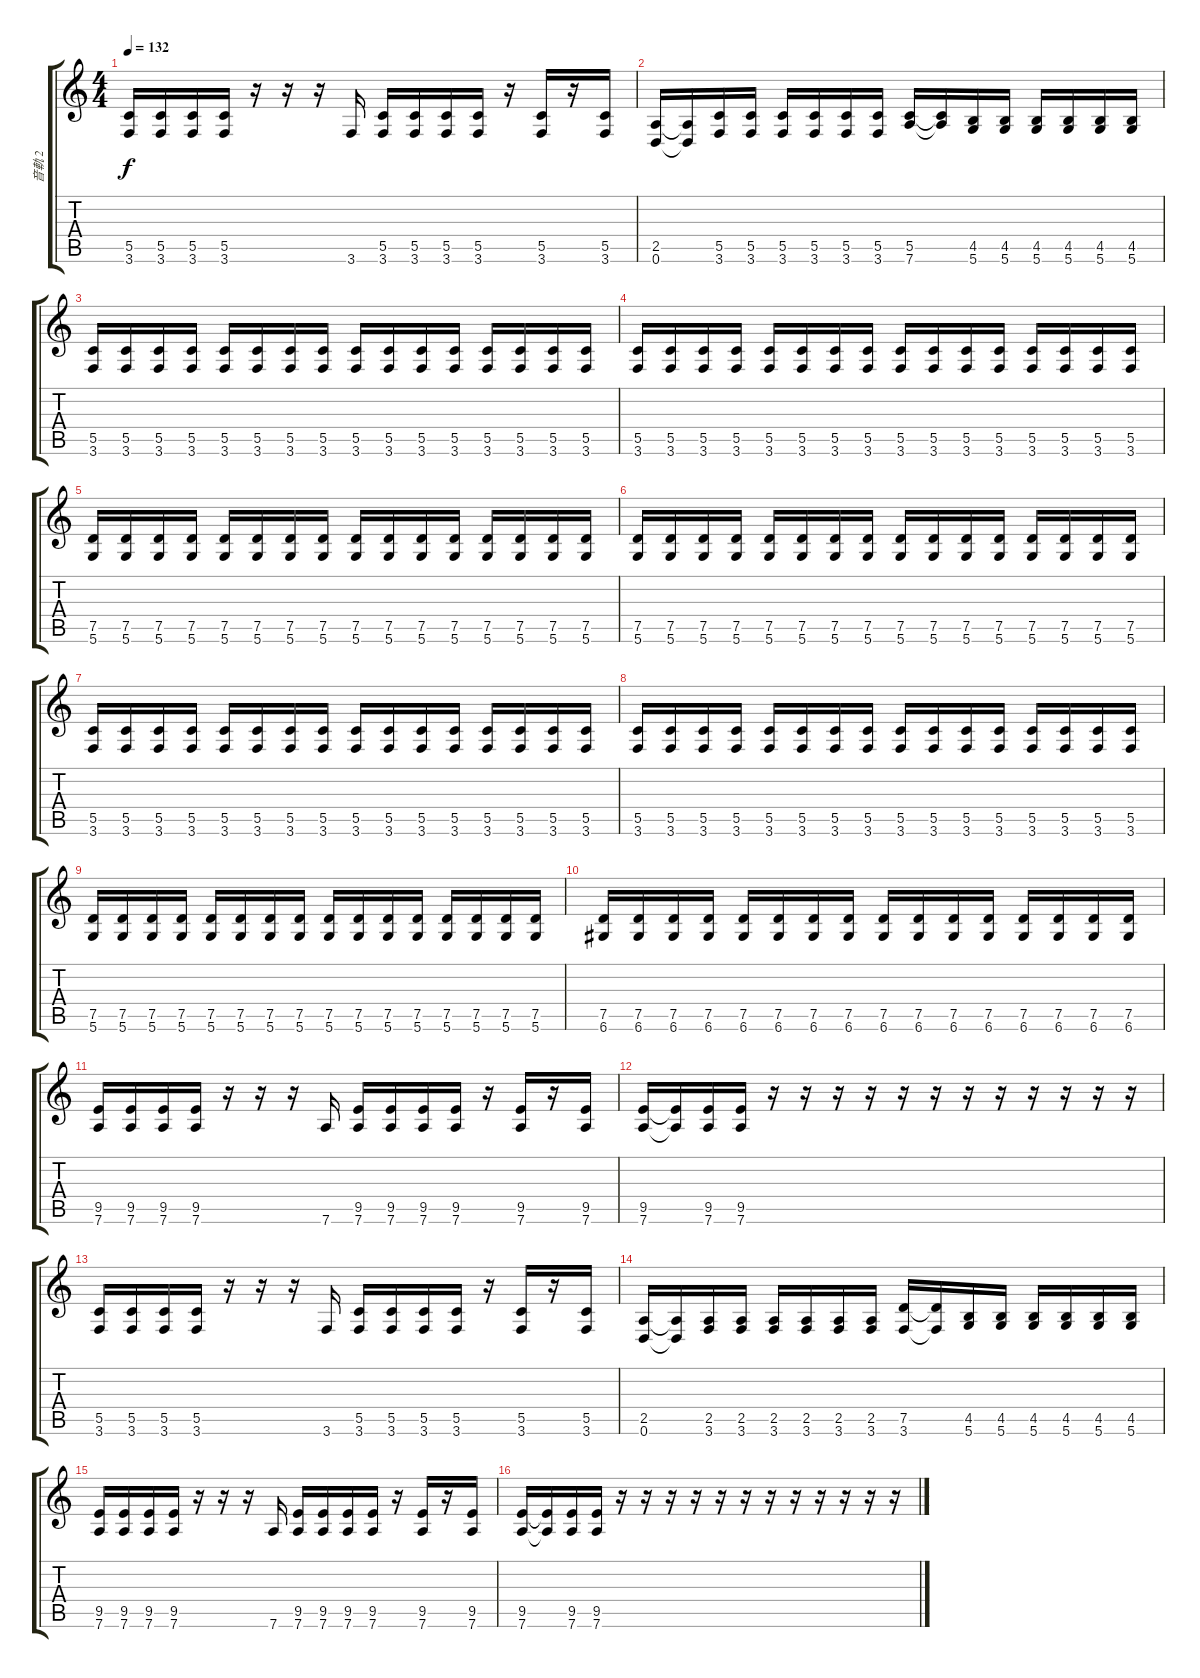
\track ("音軌 2" "音軌 2") {instrument overdrivenguitar}
\staff {score tabs}
\tuning (D4 A3 F3 C3 G2 D2) {hide}
\ts (4 4)
\tempo 132
\clef g2
\ks c
(5.5 3.6).16{dy f} (5.5 3.6).16 (5.5 3.6).16 (5.5 3.6).16 r.16 r.16 r.16 3.6.16 (5.5 3.6).16 (5.5 3.6).16 (5.5 3.6).16 (5.5 3.6).16 r.16 (5.5 3.6).16 r.16 (5.5 3.6).16 |
(2.5 0.6).16 (2.5{t} 0.6{t}).16 (5.5 3.6).16 (5.5 3.6).16 (5.5 3.6).16 (5.5 3.6).16 (5.5 3.6).16 (5.5 3.6).16 (5.5 7.6).16 (5.5{t} 7.6{t}).16 (4.5 5.6).16 (4.5 5.6).16 (4.5 5.6).16 (4.5 5.6).16 (4.5 5.6).16 (4.5 5.6).16 |
(5.5 3.6).16 (5.5 3.6).16 (5.5 3.6).16 (5.5 3.6).16 (5.5 3.6).16 (5.5 3.6).16 (5.5 3.6).16 (5.5 3.6).16 (5.5 3.6).16 (5.5 3.6).16 (5.5 3.6).16 (5.5 3.6).16 (5.5 3.6).16 (5.5 3.6).16 (5.5 3.6).16 (5.5 3.6).16 |
(5.5 3.6).16 (5.5 3.6).16 (5.5 3.6).16 (5.5 3.6).16 (5.5 3.6).16 (5.5 3.6).16 (5.5 3.6).16 (5.5 3.6).16 (5.5 3.6).16 (5.5 3.6).16 (5.5 3.6).16 (5.5 3.6).16 (5.5 3.6).16 (5.5 3.6).16 (5.5 3.6).16 (5.5 3.6).16 |
(7.5 5.6).16 (7.5 5.6).16 (7.5 5.6).16 (7.5 5.6).16 (7.5 5.6).16 (7.5 5.6).16 (7.5 5.6).16 (7.5 5.6).16 (7.5 5.6).16 (7.5 5.6).16 (7.5 5.6).16 (7.5 5.6).16 (7.5 5.6).16 (7.5 5.6).16 (7.5 5.6).16 (7.5 5.6).16 |
(7.5 5.6).16 (7.5 5.6).16 (7.5 5.6).16 (7.5 5.6).16 (7.5 5.6).16 (7.5 5.6).16 (7.5 5.6).16 (7.5 5.6).16 (7.5 5.6).16 (7.5 5.6).16 (7.5 5.6).16 (7.5 5.6).16 (7.5 5.6).16 (7.5 5.6).16 (7.5 5.6).16 (7.5 5.6).16 |
(5.5 3.6).16 (5.5 3.6).16 (5.5 3.6).16 (5.5 3.6).16 (5.5 3.6).16 (5.5 3.6).16 (5.5 3.6).16 (5.5 3.6).16 (5.5 3.6).16 (5.5 3.6).16 (5.5 3.6).16 (5.5 3.6).16 (5.5 3.6).16 (5.5 3.6).16 (5.5 3.6).16 (5.5 3.6).16 |
(5.5 3.6).16 (5.5 3.6).16 (5.5 3.6).16 (5.5 3.6).16 (5.5 3.6).16 (5.5 3.6).16 (5.5 3.6).16 (5.5 3.6).16 (5.5 3.6).16 (5.5 3.6).16 (5.5 3.6).16 (5.5 3.6).16 (5.5 3.6).16 (5.5 3.6).16 (5.5 3.6).16 (5.5 3.6).16 |
(7.5 5.6).16 (7.5 5.6).16 (7.5 5.6).16 (7.5 5.6).16 (7.5 5.6).16 (7.5 5.6).16 (7.5 5.6).16 (7.5 5.6).16 (7.5 5.6).16 (7.5 5.6).16 (7.5 5.6).16 (7.5 5.6).16 (7.5 5.6).16 (7.5 5.6).16 (7.5 5.6).16 (7.5 5.6).16 |
(7.5 6.6).16 (7.5 6.6).16 (7.5 6.6).16 (7.5 6.6).16 (7.5 6.6).16 (7.5 6.6).16 (7.5 6.6).16 (7.5 6.6).16 (7.5 6.6).16 (7.5 6.6).16 (7.5 6.6).16 (7.5 6.6).16 (7.5 6.6).16 (7.5 6.6).16 (7.5 6.6).16 (7.5 6.6).16 |
(9.5 7.6).16 (9.5 7.6).16 (9.5 7.6).16 (9.5 7.6).16 r.16 r.16 r.16 7.6.16 (9.5 7.6).16 (9.5 7.6).16 (9.5 7.6).16 (9.5 7.6).16 r.16 (9.5 7.6).16 r.16 (9.5 7.6).16 |
(9.5 7.6).16 (9.5{t} 7.6{t}).16 (9.5 7.6).16 (9.5 7.6).16 r.16 r.16 r.16 r.16 r.16 r.16 r.16 r.16 r.16 r.16 r.16 r.16 |
(5.5 3.6).16 (5.5 3.6).16 (5.5 3.6).16 (5.5 3.6).16 r.16 r.16 r.16 3.6.16 (5.5 3.6).16 (5.5 3.6).16 (5.5 3.6).16 (5.5 3.6).16 r.16 (5.5 3.6).16 r.16 (5.5 3.6).16 |
(2.5 0.6).16 (2.5{t} 0.6{t}).16 (2.5 3.6).16 (2.5 3.6).16 (2.5 3.6).16 (2.5 3.6).16 (2.5 3.6).16 (2.5 3.6).16 (7.5 3.6).16 (7.5{t} 3.6{t}).16 (4.5 5.6).16 (4.5 5.6).16 (4.5 5.6).16 (4.5 5.6).16 (4.5 5.6).16 (4.5 5.6).16 |
(9.5 7.6).16 (9.5 7.6).16 (9.5 7.6).16 (9.5 7.6).16 r.16 r.16 r.16 7.6.16 (9.5 7.6).16 (9.5 7.6).16 (9.5 7.6).16 (9.5 7.6).16 r.16 (9.5 7.6).16 r.16 (9.5 7.6).16 |
(9.5 7.6).16 (9.5{t} 7.6{t}).16 (9.5 7.6).16 (9.5 7.6).16 r.16 r.16 r.16 r.16 r.16 r.16 r.16 r.16 r.16 r.16 r.16 r.16
